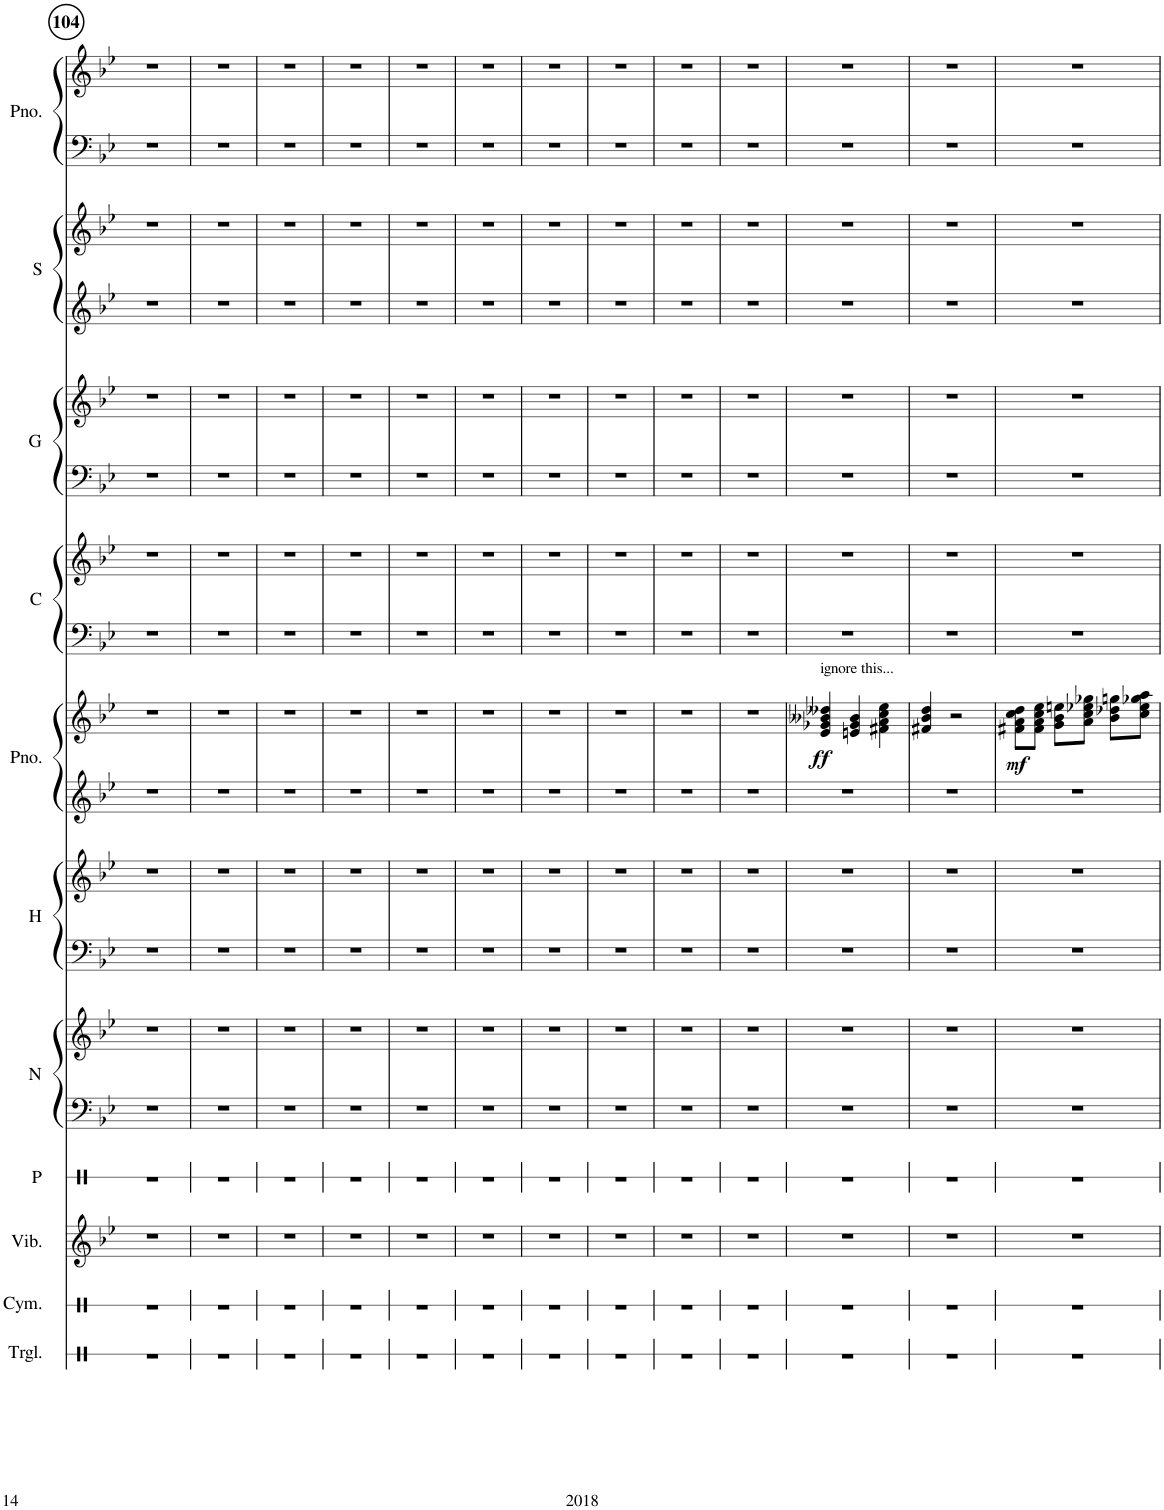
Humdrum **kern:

**kern	**kern	**kern	**kern	**kern	**kern	**kern	**kern	**kern	**kern	**dynam	**kern	**kern	**kern	**kern	**kern	**kern	**kern	**kern
*part11	*part10	*part9	*part8	*part7	*part7	*part6	*part6	*part5	*part5	*part5	*part4	*part4	*part3	*part3	*part2	*part2	*part1	*part1
*staff18	*staff17	*staff16	*staff15	*staff14	*staff13	*staff12	*staff11	*staff10	*staff9	*staff9/10	*staff8	*staff7	*staff6	*staff5	*staff4	*staff3	*staff2	*staff1
*I"Triangle	*I"Cymbal	*I"Vibraphone	*I"Panda	*I"Nate?	*	*I"Makeup Cake	*	*I"Piano	*	*	*I"Wyoming	*	*I"Dumb One	*	*I"SANTA!	*	*I"Piano	*
*I'Trgl.	*I'Cym.	*I'Vib.	*I'P	*I'N	*	*	*	*I'Pno.	*	*	*	*	*	*	*I'S	*	*I'Pno.	*
!!LO:PB:g=z
*clefX	*clefX	*clefG2	*clefX	*clefF4	*clefG2	*clefF4	*clefG2	*clefG2	*clefG2	*	*clefF4	*clefG2	*clefF4	*clefG2	*clefG2	*clefG2	*clefF4	*clefG2
*k[]	*k[]	*k[b-e-]	*k[]	*k[b-e-]	*k[b-e-]	*k[b-e-]	*k[b-e-]	*k[b-e-]	*k[b-e-]	*	*k[b-e-]	*k[b-e-]	*k[b-e-]	*k[b-e-]	*k[b-e-]	*k[b-e-]	*k[b-e-]	*k[b-e-]
*M3/4	*M3/4	*M3/4	*M3/4	*M3/4	*M3/4	*M3/4	*M3/4	*M3/4	*M3/4	*	*M3/4	*M3/4	*M3/4	*M3/4	*M3/4	*M3/4	*M3/4	*M3/4
=104	=104	=104	=104	=104	=104	=104	=104	=104	=104	=104	=104	=104	=104	=104	=104	=104	=104	=104
2.r	2.r	2.r	2.r	2.r	2.r	2.r	2.r	2.r	2.r	.	2.r	2.r	2.r	2.r	2.r	2.r	2.r	2.r
=105	=105	=105	=105	=105	=105	=105	=105	=105	=105	=105	=105	=105	=105	=105	=105	=105	=105	=105
2.r	2.r	2.r	2.r	2.r	2.r	2.r	2.r	2.r	2.r	.	2.r	2.r	2.r	2.r	2.r	2.r	2.r	2.r
=106	=106	=106	=106	=106	=106	=106	=106	=106	=106	=106	=106	=106	=106	=106	=106	=106	=106	=106
2.r	2.r	2.r	2.r	2.r	2.r	2.r	2.r	2.r	2.r	.	2.r	2.r	2.r	2.r	2.r	2.r	2.r	2.r
=107	=107	=107	=107	=107	=107	=107	=107	=107	=107	=107	=107	=107	=107	=107	=107	=107	=107	=107
2.r	2.r	2.r	2.r	2.r	2.r	2.r	2.r	2.r	2.r	.	2.r	2.r	2.r	2.r	2.r	2.r	2.r	2.r
=108	=108	=108	=108	=108	=108	=108	=108	=108	=108	=108	=108	=108	=108	=108	=108	=108	=108	=108
2.r	2.r	2.r	2.r	2.r	2.r	2.r	2.r	2.r	2.r	.	2.r	2.r	2.r	2.r	2.r	2.r	2.r	2.r
=109	=109	=109	=109	=109	=109	=109	=109	=109	=109	=109	=109	=109	=109	=109	=109	=109	=109	=109
2.r	2.r	2.r	2.r	2.r	2.r	2.r	2.r	2.r	2.r	.	2.r	2.r	2.r	2.r	2.r	2.r	2.r	2.r
=110	=110	=110	=110	=110	=110	=110	=110	=110	=110	=110	=110	=110	=110	=110	=110	=110	=110	=110
2.r	2.r	2.r	2.r	2.r	2.r	2.r	2.r	2.r	2.r	.	2.r	2.r	2.r	2.r	2.r	2.r	2.r	2.r
=111	=111	=111	=111	=111	=111	=111	=111	=111	=111	=111	=111	=111	=111	=111	=111	=111	=111	=111
2.r	2.r	2.r	2.r	2.r	2.r	2.r	2.r	2.r	2.r	.	2.r	2.r	2.r	2.r	2.r	2.r	2.r	2.r
=112	=112	=112	=112	=112	=112	=112	=112	=112	=112	=112	=112	=112	=112	=112	=112	=112	=112	=112
2.r	2.r	2.r	2.r	2.r	2.r	2.r	2.r	2.r	2.r	.	2.r	2.r	2.r	2.r	2.r	2.r	2.r	2.r
=113	=113	=113	=113	=113	=113	=113	=113	=113	=113	=113	=113	=113	=113	=113	=113	=113	=113	=113
2.r	2.r	2.r	2.r	2.r	2.r	2.r	2.r	2.r	2.r	.	2.r	2.r	2.r	2.r	2.r	2.r	2.r	2.r
=114	=114	=114	=114	=114	=114	=114	=114	=114	=114	=114	=114	=114	=114	=114	=114	=114	=114	=114
!	!	!	!	!	!	!	!	!	!LO:TX:a:t=ignore this...	!	!	!	!	!	!	!	!	!
!	!	!	!	!	!	!	!	!	!	!LO:DY:b	!	!	!	!	!	!	!	!
2.r	2.r	2.r	2.r	2.r	2.r	2.r	2.r	2.r	4e-/ 4g-X/ 4b--X/ 4dd--X/	ff	2.r	2.r	2.r	2.r	2.r	2.r	2.r	2.r
.	.	.	.	.	.	.	.	.	4en/ 4g-/ 4b--/	.	.	.	.	.	.	.	.	.
.	.	.	.	.	.	.	.	.	4f#X\ 4a\ 4cc\ 4ee-\	.	.	.	.	.	.	.	.	.
=115	=115	=115	=115	=115	=115	=115	=115	=115	=115	=115	=115	=115	=115	=115	=115	=115	=115	=115
2.r	2.r	2.r	2.r	2.r	2.r	2.r	2.r	2.r	4f#X/ 4b-/ 4dd/	.	2.r	2.r	2.r	2.r	2.r	2.r	2.r	2.r
.	.	.	.	.	.	.	.	.	2r	.	.	.	.	.	.	.	.	.
=116	=116	=116	=116	=116	=116	=116	=116	=116	=116	=116	=116	=116	=116	=116	=116	=116	=116	=116
!	!	!	!	!	!	!	!	!	!	!LO:DY:b	!	!	!	!	!	!	!	!
2.r	2.r	2.r	2.r	2.r	2.r	2.r	2.r	2.r	8f#X\ 8a\ 8cc\ 8dd\L	mf	2.r	2.r	2.r	2.r	2.r	2.r	2.r	2.r
.	.	.	.	.	.	.	.	.	8f#\ 8a\ 8cc\ 8ee-\J	.	.	.	.	.	.	.	.	.
.	.	.	.	.	.	.	.	.	8g\ 8b-\ 8een\L	.	.	.	.	.	.	.	.	.
.	.	.	.	.	.	.	.	.	8a\ 8cc\ 8ee-X\ 8gg-X\J	.	.	.	.	.	.	.	.	.
.	.	.	.	.	.	.	.	.	8b-\ 8dd-X\ 8ggn\L	.	.	.	.	.	.	.	.	.
.	.	.	.	.	.	.	.	.	8cc\ 8ee-\ 8gg-X\ 8aa\J	.	.	.	.	.	.	.	.	.
=	=	=	=	=	=	=	=	=	=	=	=	=	=	=	=	=	=	=
*-	*-	*-	*-	*-	*-	*-	*-	*-	*-	*-	*-	*-	*-	*-	*-	*-	*-	*-
